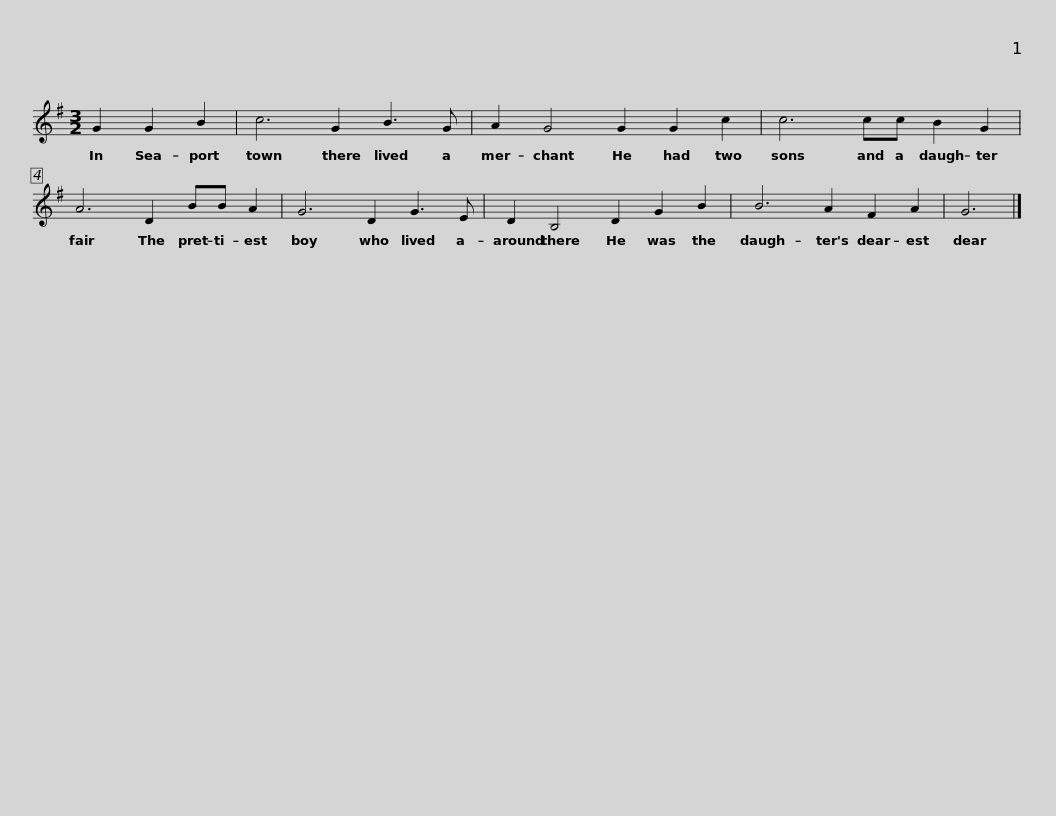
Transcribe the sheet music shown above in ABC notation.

X:1
L:1/8
M:3/2
I:linebreak $
K:G
V:1 treble
V:1
 G2 G2 B2 | c6 G2 B3 G | A2 G4 G2 G2 c2 | c6 cc B2 G2 |$ A6 D2 BB A2 | %5
 G6 D2 G3 E | D2 B,4 D2 G2 B2 | B6 A2 F2 A2 | G6 |] %9
